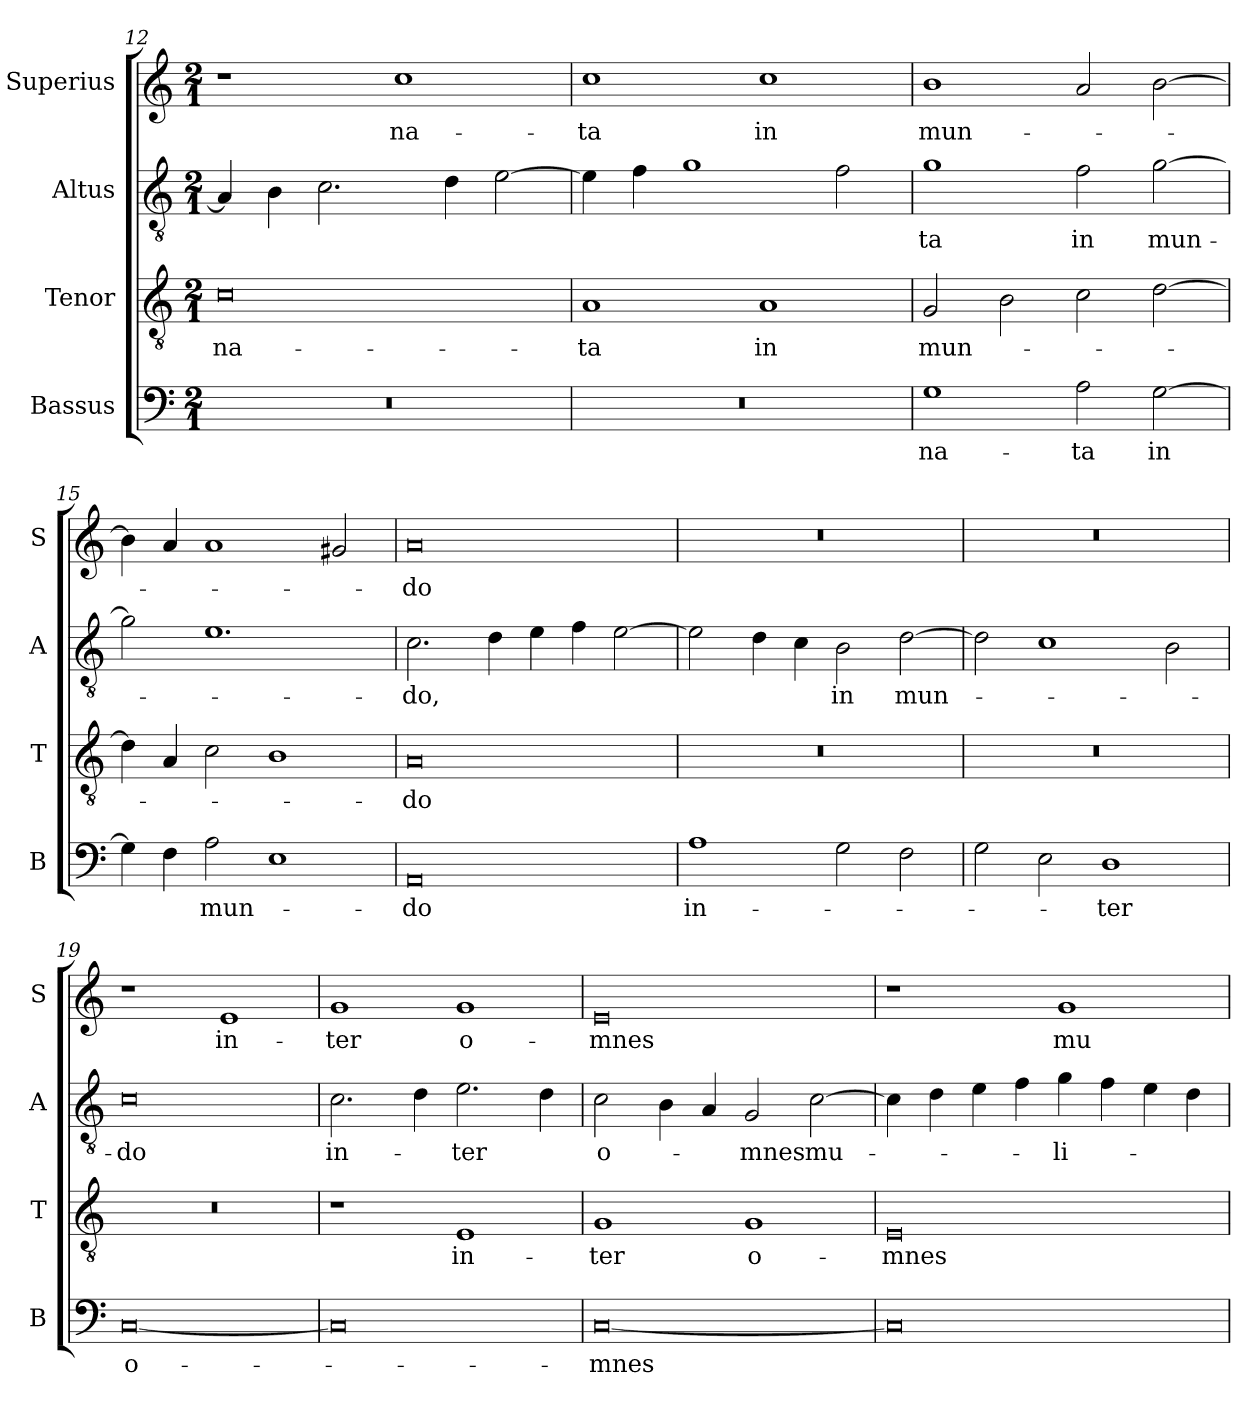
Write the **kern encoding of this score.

**kern	**text	**kern	**text	**kern	**text	**kern	**text
*part4	*part4	*part3	*part3	*part2	*part2	*part1	*part1
*staff4	*staff4	*staff3	*staff3	*staff2	*staff2	*staff1	*staff1
*I"Bassus	*	*I"Tenor	*	*I"Altus	*	*I"Superius	*
*I'B	*	*I'T	*	*I'A	*	*I'S	*
*clefF4	*	*clefGv2	*	*clefGv2	*	*clefG2	*
*k[]	*	*k[]	*	*k[]	*	*k[]	*
*C:	*	*C:	*	*C:	*	*C:	*
*M2/1	*	*M2/1	*	*M2/1	*	*M2/1	*
=12	=12	=12	=12	=12	=12	=12	=12
0r	.	0c	na-	4A]	.	1r	.
.	.	.	.	4B	.	.	.
.	.	.	.	2.c	.	.	.
.	.	.	.	.	.	1cc	na-
.	.	.	.	4d	.	.	.
.	.	.	.	[2e	.	.	.
=13	=13	=13	=13	=13	=13	=13	=13
0r	.	1A	-ta	4e]	.	1cc	-ta
.	.	.	.	4f	.	.	.
.	.	.	.	1g	.	.	.
.	.	1A	in	.	.	1cc	in
.	.	.	.	2f	.	.	.
=14	=14	=14	=14	=14	=14	=14	=14
1G	na-	2G	mun-	1g	-ta	1b	mun-
.	.	2B	.	.	.	.	.
2A	-ta	2c	.	2f	in	2a	.
[2G	in	[2d	.	[2g	mun-	[2b	.
=15	=15	=15	=15	=15	=15	=15	=15
4G]	.	4d]	.	2g]	.	4b]	.
4F	.	4A	.	.	.	4a	.
2A	mun-	2c	.	1.e	.	1a	.
1E	.	1B	.	.	.	.	.
.	.	.	.	.	.	2g#X	.
=16	=16	=16	=16	=16	=16	=16	=16
0AA	-do	0A	-do	2.c	-do,	0a	-do
.	.	.	.	4d	.	.	.
.	.	.	.	4e	.	.	.
.	.	.	.	4f	.	.	.
.	.	.	.	[2e	.	.	.
=17	=17	=17	=17	=17	=17	=17	=17
1A	in-	0r	.	2e]	.	0r	.
.	.	.	.	4d	.	.	.
.	.	.	.	4c	.	.	.
2G	.	.	.	2B	in	.	.
2F	.	.	.	[2d	mun-	.	.
=18	=18	=18	=18	=18	=18	=18	=18
2G	.	0r	.	2d]	.	0r	.
2E	.	.	.	1c	.	.	.
1D	-ter	.	.	.	.	.	.
.	.	.	.	2B	.	.	.
=19	=19	=19	=19	=19	=19	=19	=19
[0C	o-	0r	.	0c	-do	1r	.
.	.	.	.	.	.	1e	in-
=20	=20	=20	=20	=20	=20	=20	=20
0C]	.	1r	.	2.c	in-	1g	-ter
.	.	.	.	4d	.	.	.
.	.	1E	in-	2.e	-ter	1g	o-
.	.	.	.	4d	.	.	.
=21	=21	=21	=21	=21	=21	=21	=21
[0C	-mnes	1G	-ter	2c	o-	0e	-mnes
.	.	.	.	4B	.	.	.
.	.	.	.	4A	.	.	.
.	.	1G	o-	2G	-mnes	.	.
.	.	.	.	[2c	mu-	.	.
=22	=22	=22	=22	=22	=22	=22	=22
0C]	.	0E	-mnes	4c]	.	1r	.
.	.	.	.	4d	.	.	.
.	.	.	.	4e	.	.	.
.	.	.	.	4f	.	.	.
!	!	!	!	!	!LO:LY:i	!	!
.	.	.	.	4g	-li-	1g	mu-
.	.	.	.	4f	.	.	.
.	.	.	.	4e	.	.	.
.	.	.	.	4d	.	.	.
=	=	=	=	=	=	=	=
*-	*-	*-	*-	*-	*-	*-	*-
